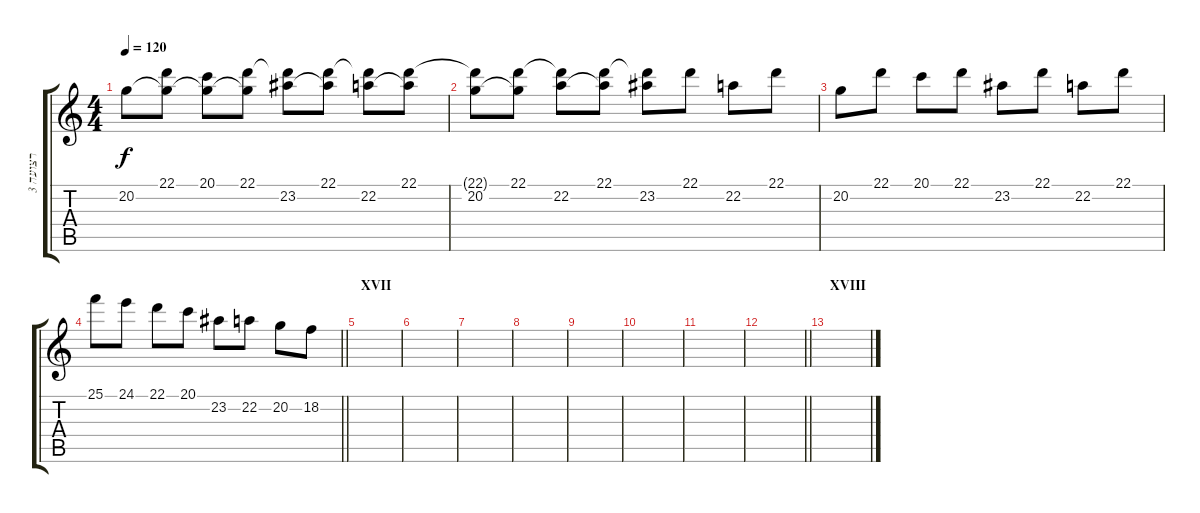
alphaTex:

\track ("רצועה 3" "רצועה 3") {instrument rockorgan}
\staff {score tabs}
\tuning (E4 B3 G3 D3 A2 E2) {hide}
\ts (4 4)
\tempo 120
\clef g2
\ks c
20.2.8{dy f} (22.1 20.2{t}).8 (20.1 20.2{t}).8 (22.1 20.2{t}).8 (22.1{t} 23.2).8 (22.1 23.2{t}).8 (22.1{t} 22.2).8 (22.1 22.2{t}).8 |
(22.1{t} 20.2).8 (22.1 20.2{t}).8 (22.1{t} 22.2).8 (22.1 22.2{t}).8 (22.1{t} 23.2).8 22.1.8 22.2.8 22.1.8 |
20.2.8 22.1.8 20.1.8 22.1.8 23.2.8 22.1.8 22.2.8 22.1.8 |
\barLineRight lightlight
25.1.8 24.1.8 22.1.8 20.1.8 23.2.8 22.2.8 20.2.8 18.2.8 |
\section ("" "XVII")
|
|
|
|
|
|
|
\barLineRight lightlight
|
\section ("" "XVIII")
